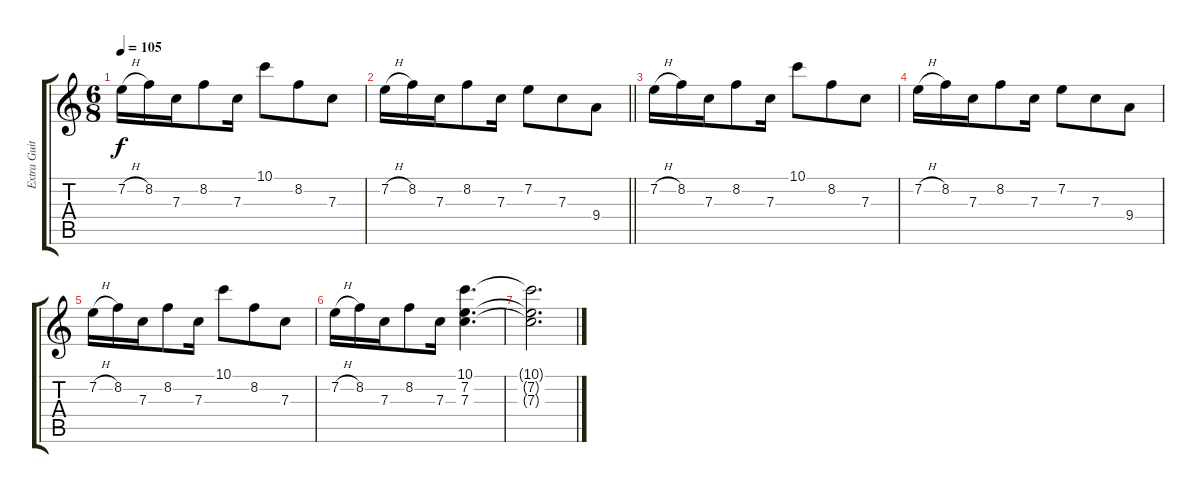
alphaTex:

\track ("Extra Guitar" "Extra Guit") {instrument distortionguitar}
\staff {score tabs}
\tuning (D4 A3 F3 C3 G2 D2) {hide}
\ts (6 8)
\tempo 105
\clef g2
\ks c
7.2{h}.16{dy f} 8.2.16 7.3.16 8.2.8 7.3.16 10.1.8 8.2.8 7.3.8 |
\barLineRight lightlight
7.2{h}.16 8.2.16 7.3.16 8.2.8 7.3.16 7.2.8 7.3.8 9.4.8 |
7.2{h}.16 8.2.16 7.3.16 8.2.8 7.3.16 10.1.8 8.2.8 7.3.8 |
7.2{h}.16 8.2.16 7.3.16 8.2.8 7.3.16 7.2.8 7.3.8 9.4.8 |
7.2{h}.16 8.2.16 7.3.16 8.2.8 7.3.16 10.1.8 8.2.8 7.3.8 |
7.2{h}.16 8.2.16 7.3.16 8.2.8 7.3.16 (10.1 7.2 7.3).4{d} |
(10.1{t} 7.2{t} 7.3{t}).2{d}
